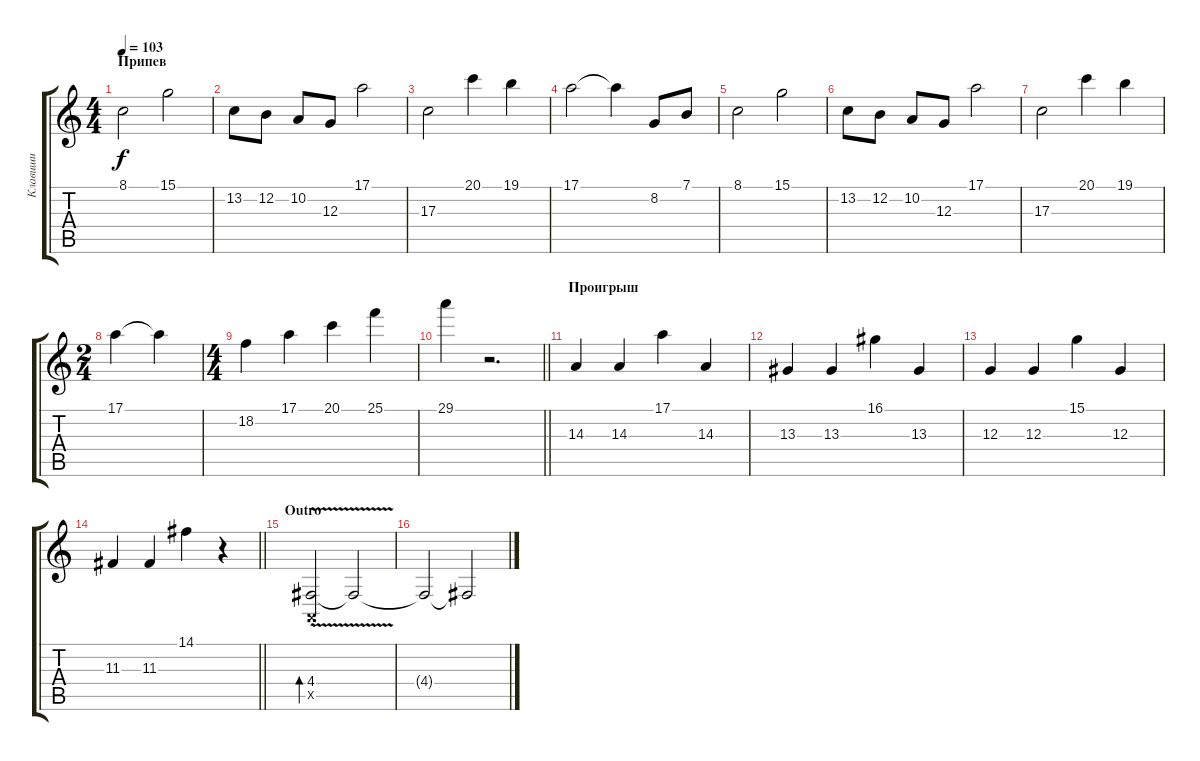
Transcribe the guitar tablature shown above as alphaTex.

\track ("Клавиши" "Клавиши") {instrument electricgrandpiano}
\staff {score tabs}
\tuning (E4 B3 G3 D3 A2 E2) {hide}
\ts (4 4)
\section ("" "Припев")
\tempo 103
\clef g2
\ks c
8.1.2{dy f} 15.1.2 |
13.2.8 12.2.8 10.2.8 12.3.8 17.1.2 |
17.3.2 20.1.4 19.1.4 |
17.1.2 17.1{t}.4 8.2.8 7.1.8 |
8.1.2 15.1.2 |
13.2.8 12.2.8 10.2.8 12.3.8 17.1.2 |
17.3.2 20.1.4 19.1.4 |
\ts (2 4)
17.1.4 17.1{t}.4 |
\ts (4 4)
18.2.4 17.1.4 20.1.4 25.1.4 |
\barLineRight lightlight
29.1.4 r.2{d} |
\section ("" "Проигрыш")
14.3.4{volume 7} 14.3.4 17.1.4 14.3.4 |
13.3.4 13.3.4 16.1.4 13.3.4 |
12.3.4 12.3.4 15.1.4 12.3.4 |
\barLineRight lightlight
11.3.4 11.3.4 14.1.4 r.4 |
\section ("" "Outro")
(4.4{v} 0.5{x}).2{bd 60 instrument guitarharmonics} 4.4{t}.2 |
4.4{t}.2 4.4{t}.2
